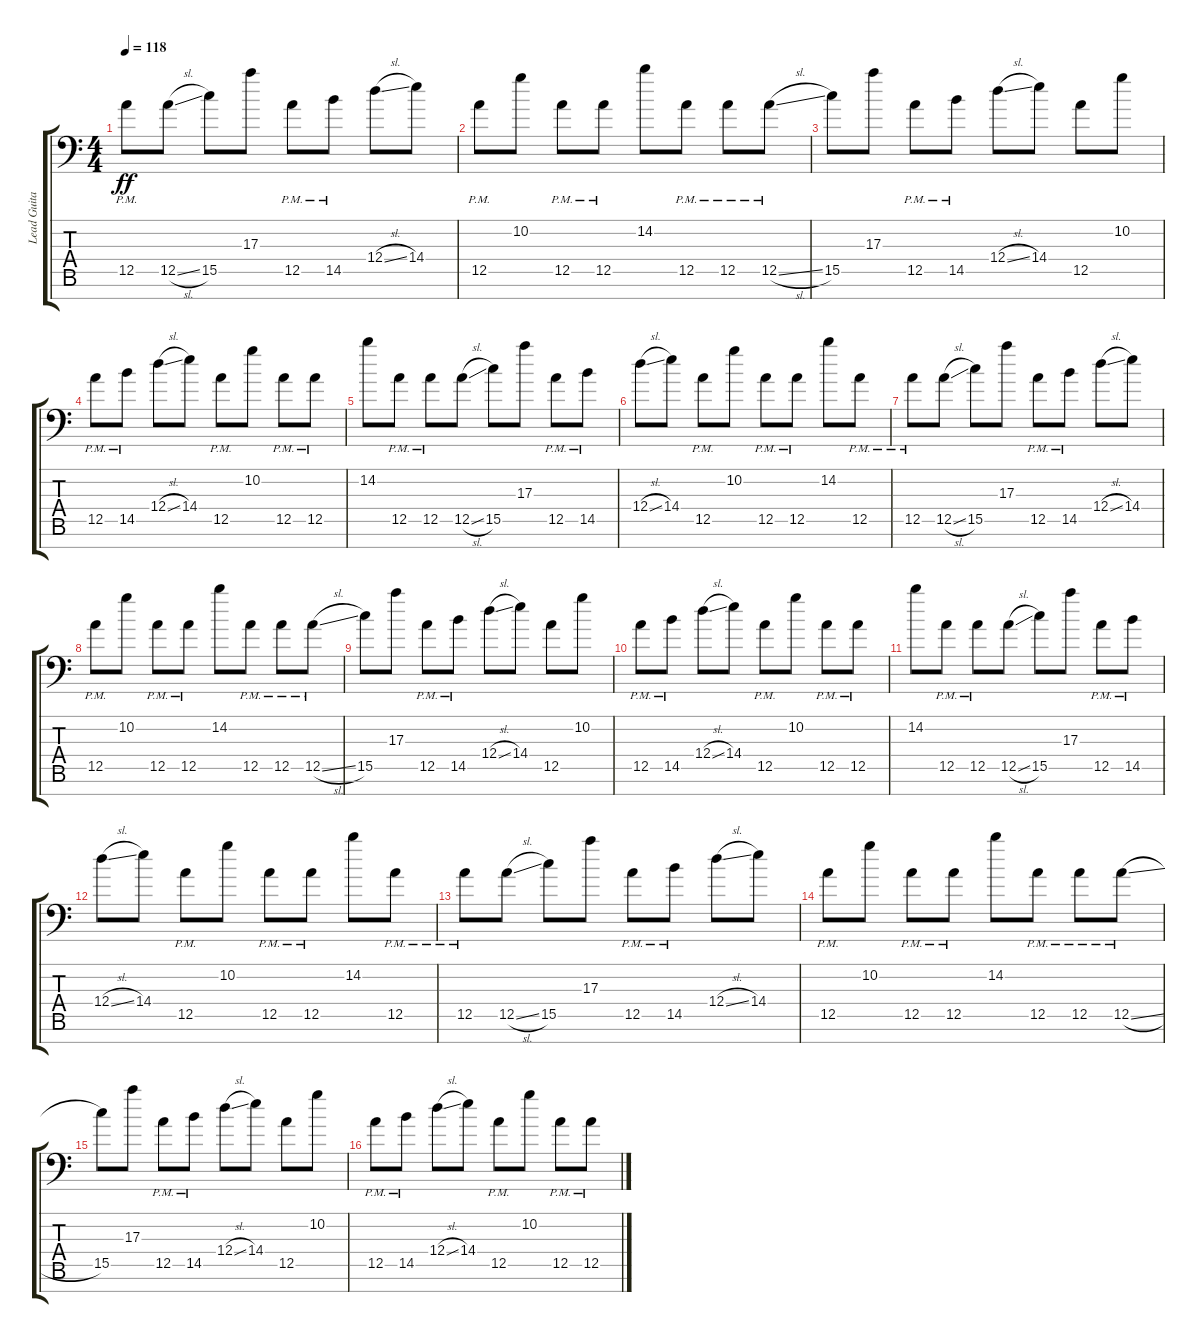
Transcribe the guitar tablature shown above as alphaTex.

\track ("Lead Guitar #2" "Lead Guita") {instrument distortionguitar}
\staff {score tabs}
\tuning (D4 A3 E3 D3 A2 E2 A1) {hide}
\ts (4 4)
\tempo 118
\clef f4
\ks c
12.5{pm}.8{dy ff} 12.5{sl}.8 15.5.8 17.3.8 12.5{pm}.8 14.5{pm}.8 12.4{sl}.8 14.4.8 |
12.5{pm}.8 10.2.8 12.5{pm}.8 12.5{pm}.8 14.2.8 12.5{pm}.8 12.5{pm}.8 12.5{sl pm}.8 |
15.5.8 17.3.8 12.5{pm}.8 14.5{pm}.8 12.4{sl}.8 14.4.8 12.5.8 10.2.8 |
\section ("" "")
12.5{pm}.8 14.5{pm}.8 12.4{sl}.8 14.4.8 12.5{pm}.8 10.2.8 12.5{pm}.8 12.5{pm}.8 |
14.2.8 12.5{pm}.8 12.5{pm}.8 12.5{sl}.8 15.5.8 17.3.8 12.5{pm}.8 14.5{pm}.8 |
12.4{sl}.8 14.4.8 12.5{pm}.8 10.2.8 12.5{pm}.8 12.5{pm}.8 14.2.8 12.5{pm}.8 |
12.5{pm}.8 12.5{sl}.8 15.5.8 17.3.8 12.5{pm}.8 14.5{pm}.8 12.4{sl}.8 14.4.8 |
12.5{pm}.8 10.2.8 12.5{pm}.8 12.5{pm}.8 14.2.8 12.5{pm}.8 12.5{pm}.8 12.5{sl pm}.8 |
15.5.8 17.3.8 12.5{pm}.8 14.5{pm}.8 12.4{sl}.8 14.4.8 12.5.8 10.2.8 |
12.5{pm}.8 14.5{pm}.8 12.4{sl}.8 14.4.8 12.5{pm}.8 10.2.8 12.5{pm}.8 12.5{pm}.8 |
14.2.8 12.5{pm}.8 12.5{pm}.8 12.5{sl}.8 15.5.8 17.3.8 12.5{pm}.8 14.5{pm}.8 |
12.4{sl}.8 14.4.8 12.5{pm}.8 10.2.8 12.5{pm}.8 12.5{pm}.8 14.2.8 12.5{pm}.8 |
12.5{pm}.8 12.5{sl}.8 15.5.8 17.3.8 12.5{pm}.8 14.5{pm}.8 12.4{sl}.8 14.4.8 |
12.5{pm}.8 10.2.8 12.5{pm}.8 12.5{pm}.8 14.2.8 12.5{pm}.8 12.5{pm}.8 12.5{sl pm}.8 |
15.5.8 17.3.8 12.5{pm}.8 14.5{pm}.8 12.4{sl}.8 14.4.8 12.5.8 10.2.8 |
\section ("" "")
12.5{pm}.8 14.5{pm}.8 12.4{sl}.8 14.4.8 12.5{pm}.8 10.2.8 12.5{pm}.8 12.5{pm}.8
